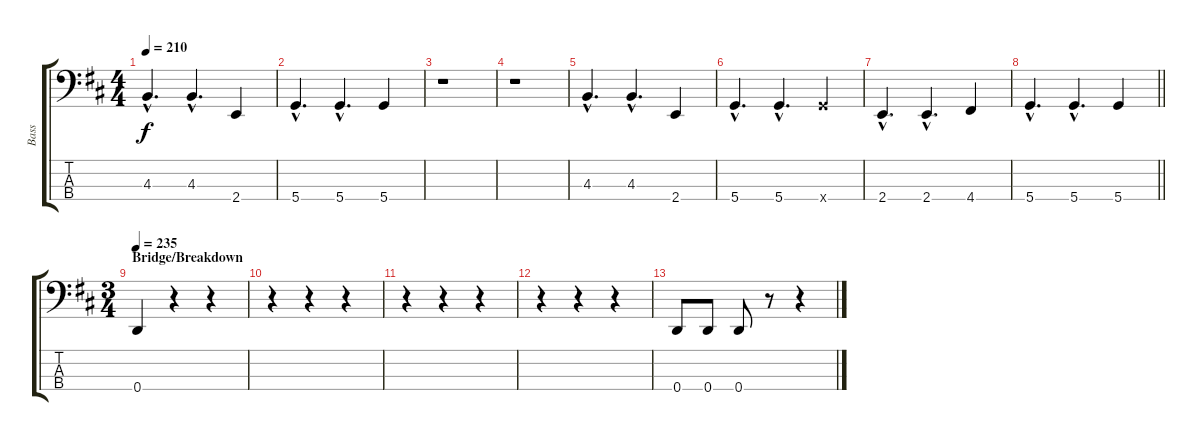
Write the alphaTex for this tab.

\track ("Bass" "Bass") {instrument electricbassfinger}
\staff {score tabs}
\tuning (F2 C2 G1 D1) {hide}
\ts (4 4)
\tempo 210
\clef f4
\ks d
4.3{hac}.4{d dy f} 4.3{hac}.4{d} 2.4.4 |
5.4{hac}.4{d} 5.4{hac}.4{d} 5.4.4 |
r.1 |
r.1 |
4.3{hac}.4{d} 4.3{hac}.4{d} 2.4.4 |
5.4{hac}.4{d} 5.4{hac}.4{d} 5.4{x}.4 |
2.4{hac}.4{d} 2.4{hac}.4{d} 4.4.4 |
\barLineRight lightlight
5.4{hac}.4{d} 5.4{hac}.4{d} 5.4.4 |
\ts (3 4)
\section ("" "Bridge/Breakdown")
\tempo 235
0.4.4 r.4 r.4 |
r.4 r.4 r.4 |
r.4 r.4 r.4 |
r.4 r.4 r.4 |
0.4.8 0.4.8 0.4.8 r.8 r.4
